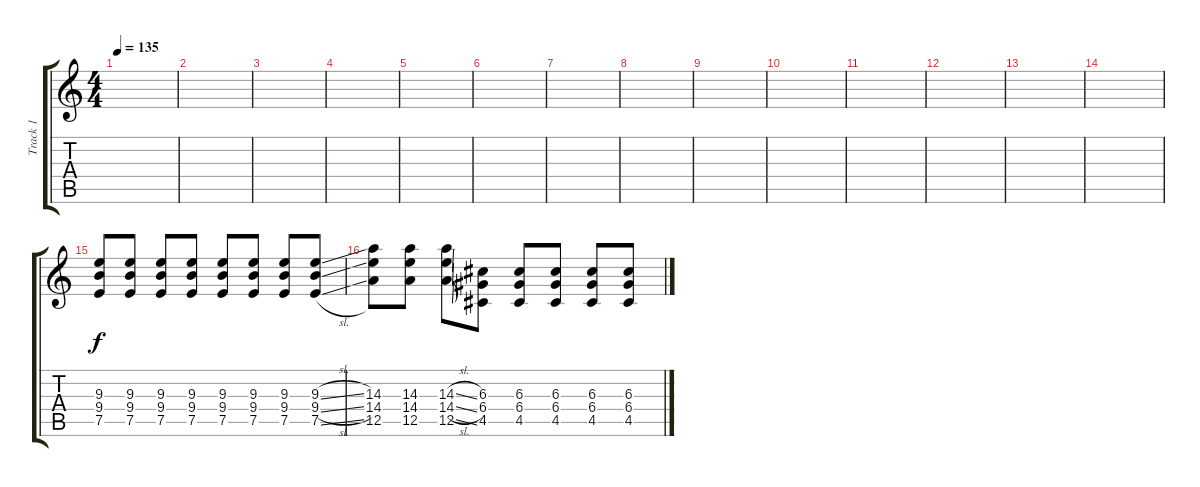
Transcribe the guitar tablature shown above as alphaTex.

\track ("Track 1" "Track 1") {instrument overdrivenguitar}
\staff {score tabs}
\tuning (E4 B3 G3 D3 A2 E2) {hide}
\ts (4 4)
\tempo 135
\clef g2
\ks c
|
|
|
|
|
|
|
|
|
|
|
|
|
|
(9.3 9.4 7.5).8 (9.3 9.4 7.5).8 (9.3 9.4 7.5).8 (9.3 9.4 7.5).8 (9.3 9.4 7.5).8 (9.3 9.4 7.5).8 (9.3 9.4 7.5).8 (9.3{sl} 9.4{sl} 7.5{sl}).8 |
(14.3 14.4 12.5).8 (14.3 14.4 12.5).8 (14.3{sl} 14.4{sl} 12.5{sl}).8 (6.3 6.4 4.5).8 (6.3 6.4 4.5).8 (6.3 6.4 4.5).8 (6.3 6.4 4.5).8 (6.3 6.4 4.5).8
